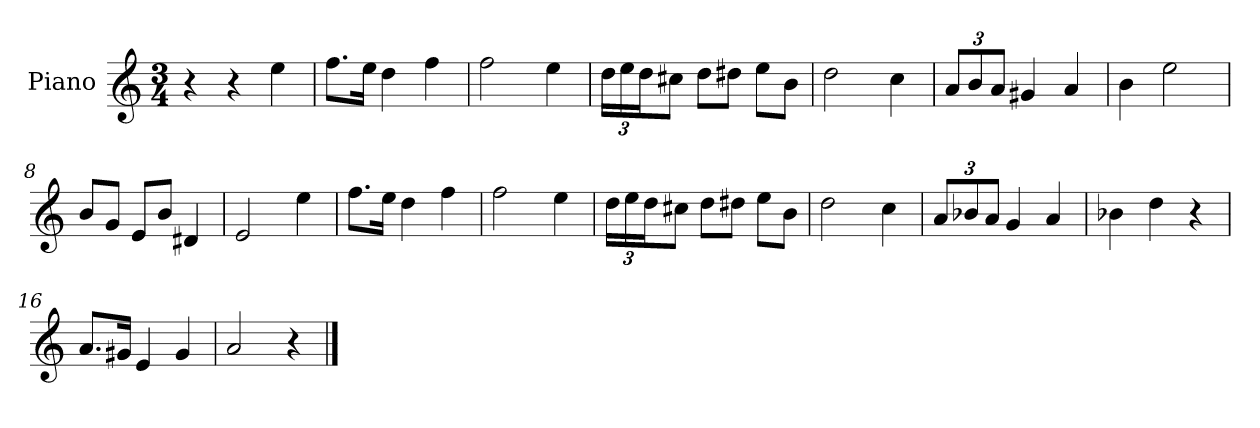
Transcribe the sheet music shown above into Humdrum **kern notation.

**kern
*part1
*staff1
*I"Piano
*I'Pno
*clefG2
*k[]
*a:
*M3/4
=1
4r
4r
4ee\
=2
8.ff\L
16ee\Jk
4dd\
4ff\
=3
2ff\
4ee\
=4
24dd\LL
24ee\
24dd\J
8cc#X\J
8dd\L
8dd#X\J
8ee\L
8b\J
=5
2dd\
4cc\
=6
12a/L
12b/
12a/J
4g#X/
4a/
=7
4b\
2ee\
=8
8b/L
8g/J
8e/L
8b/J
4d#X/
=9
2e/
4ee\
=10
8.ff\L
16ee\Jk
4dd\
4ff\
=11
2ff\
4ee\
=12
24dd\LL
24ee\
24dd\J
8cc#X\J
8dd\L
8dd#X\J
8ee\L
8b\J
=13
2dd\
4cc\
=14
12a/L
12b-X/
12a/J
4g/
4a/
=15
4b-X\
4dd\
4r
=16
8.a/L
16g#X/Jk
4e/
4g#/
=17
2a/
4r
==
*-
